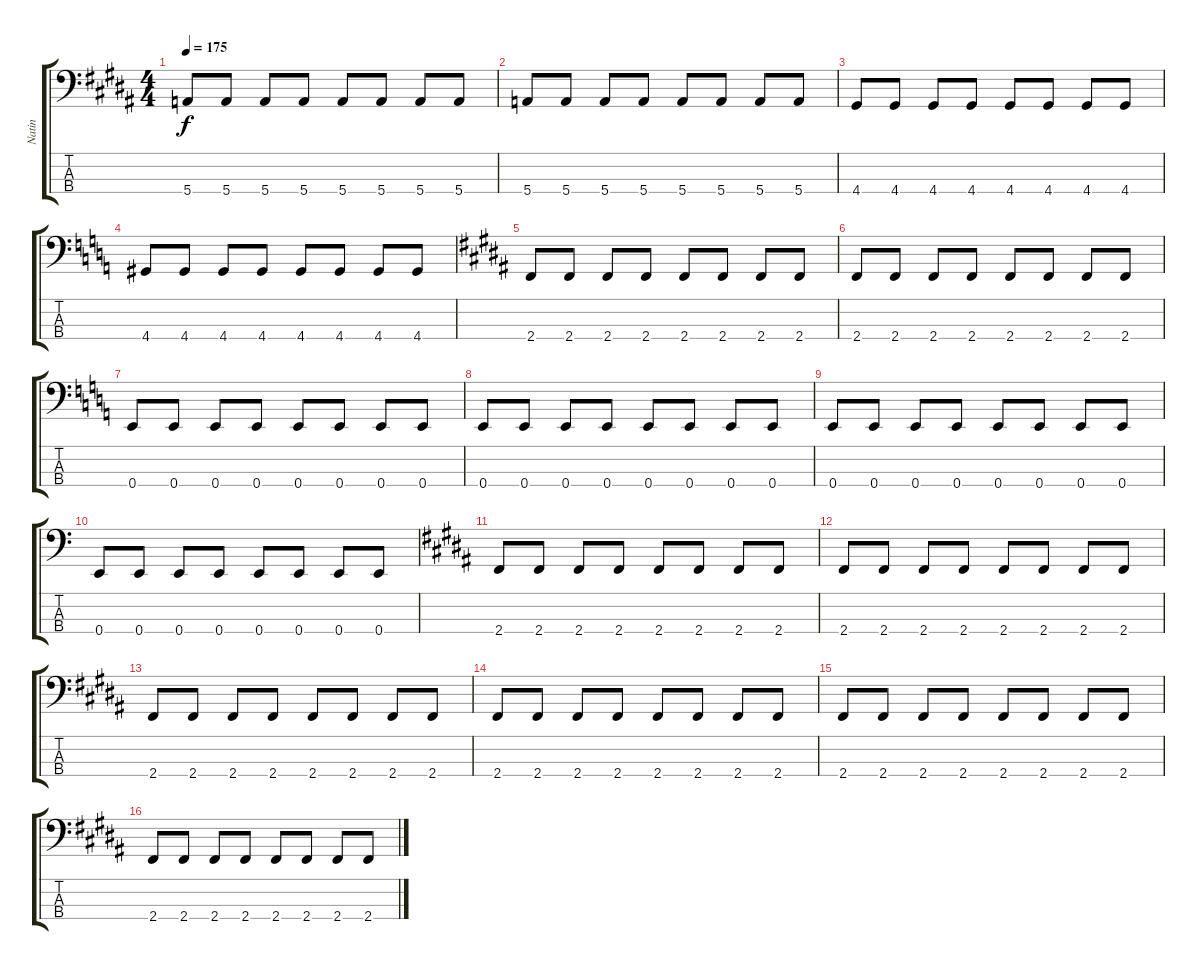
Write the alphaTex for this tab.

\track ("Natin" "Natin") {instrument electricbassfinger}
\staff {score tabs}
\tuning (G2 D2 A1 E1) {hide}
\ts (4 4)
\tempo 175
\clef f4
\ks b
5.4.8{dy f} 5.4.8 5.4.8 5.4.8 5.4.8 5.4.8 5.4.8 5.4.8 |
5.4.8 5.4.8 5.4.8 5.4.8 5.4.8 5.4.8 5.4.8 5.4.8 |
4.4.8 4.4.8 4.4.8 4.4.8 4.4.8 4.4.8 4.4.8 4.4.8 |
\ks c
4.4.8 4.4.8 4.4.8 4.4.8 4.4.8 4.4.8 4.4.8 4.4.8 |
\ks b
2.4.8 2.4.8 2.4.8 2.4.8 2.4.8 2.4.8 2.4.8 2.4.8 |
2.4.8 2.4.8 2.4.8 2.4.8 2.4.8 2.4.8 2.4.8 2.4.8 |
\ks c
0.4.8 0.4.8 0.4.8 0.4.8 0.4.8 0.4.8 0.4.8 0.4.8 |
0.4.8 0.4.8 0.4.8 0.4.8 0.4.8 0.4.8 0.4.8 0.4.8 |
0.4.8 0.4.8 0.4.8 0.4.8 0.4.8 0.4.8 0.4.8 0.4.8 |
0.4.8 0.4.8 0.4.8 0.4.8 0.4.8 0.4.8 0.4.8 0.4.8 |
\ks b
2.4.8 2.4.8 2.4.8 2.4.8 2.4.8 2.4.8 2.4.8 2.4.8 |
2.4.8 2.4.8 2.4.8 2.4.8 2.4.8 2.4.8 2.4.8 2.4.8 |
2.4.8 2.4.8 2.4.8 2.4.8 2.4.8 2.4.8 2.4.8 2.4.8 |
2.4.8 2.4.8 2.4.8 2.4.8 2.4.8 2.4.8 2.4.8 2.4.8 |
2.4.8 2.4.8 2.4.8 2.4.8 2.4.8 2.4.8 2.4.8 2.4.8 |
2.4.8 2.4.8 2.4.8 2.4.8 2.4.8 2.4.8 2.4.8 2.4.8
